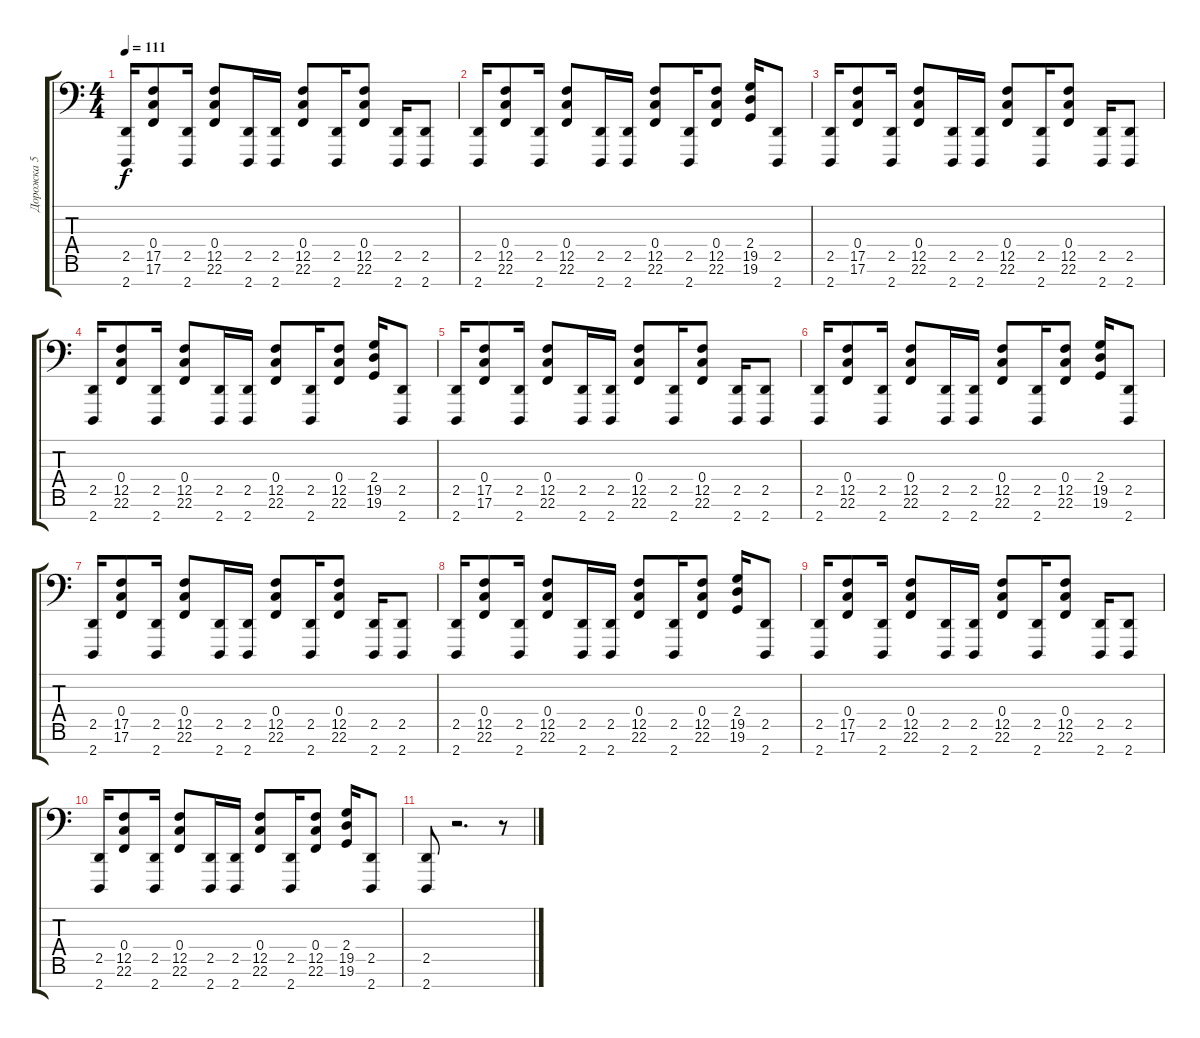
\track ("Дорожка 5" "Дорожка 5") {instrument lead8bassandlead}
\staff {score tabs}
\tuning (C5 D4 A3 F2 C2 G1 C1) {hide}
\ts (4 4)
\tempo 111
\clef f4
\ks c
(2.5 2.7).16{dy f} (0.4 17.5 17.6).8 (2.5 2.7).16 (0.4 12.5 22.6).8 (2.5 2.7).16 (2.5 2.7).16 (0.4 12.5 22.6).8 (2.5 2.7).16 (0.4 12.5 22.6).8 (2.5 2.7).16 (2.5 2.7).8 |
(2.5 2.7).16 (0.4 12.5 22.6).8 (2.5 2.7).16 (0.4 12.5 22.6).8 (2.5 2.7).16 (2.5 2.7).16 (0.4 12.5 22.6).8 (2.5 2.7).16 (0.4 12.5 22.6).8 (2.4 19.5 19.6).16 (2.5 2.7).8 |
(2.5 2.7).16 (0.4 17.5 17.6).8 (2.5 2.7).16 (0.4 12.5 22.6).8 (2.5 2.7).16 (2.5 2.7).16 (0.4 12.5 22.6).8 (2.5 2.7).16 (0.4 12.5 22.6).8 (2.5 2.7).16 (2.5 2.7).8 |
(2.5 2.7).16 (0.4 12.5 22.6).8 (2.5 2.7).16 (0.4 12.5 22.6).8 (2.5 2.7).16 (2.5 2.7).16 (0.4 12.5 22.6).8 (2.5 2.7).16 (0.4 12.5 22.6).8 (2.4 19.5 19.6).16 (2.5 2.7).8 |
(2.5 2.7).16 (0.4 17.5 17.6).8 (2.5 2.7).16 (0.4 12.5 22.6).8 (2.5 2.7).16 (2.5 2.7).16 (0.4 12.5 22.6).8 (2.5 2.7).16 (0.4 12.5 22.6).8 (2.5 2.7).16 (2.5 2.7).8 |
(2.5 2.7).16 (0.4 12.5 22.6).8 (2.5 2.7).16 (0.4 12.5 22.6).8 (2.5 2.7).16 (2.5 2.7).16 (0.4 12.5 22.6).8 (2.5 2.7).16 (0.4 12.5 22.6).8 (2.4 19.5 19.6).16 (2.5 2.7).8 |
(2.5 2.7).16 (0.4 17.5 17.6).8 (2.5 2.7).16 (0.4 12.5 22.6).8 (2.5 2.7).16 (2.5 2.7).16 (0.4 12.5 22.6).8 (2.5 2.7).16 (0.4 12.5 22.6).8 (2.5 2.7).16 (2.5 2.7).8 |
(2.5 2.7).16 (0.4 12.5 22.6).8 (2.5 2.7).16 (0.4 12.5 22.6).8 (2.5 2.7).16 (2.5 2.7).16 (0.4 12.5 22.6).8 (2.5 2.7).16 (0.4 12.5 22.6).8 (2.4 19.5 19.6).16 (2.5 2.7).8 |
(2.5 2.7).16 (0.4 17.5 17.6).8 (2.5 2.7).16 (0.4 12.5 22.6).8 (2.5 2.7).16 (2.5 2.7).16 (0.4 12.5 22.6).8 (2.5 2.7).16 (0.4 12.5 22.6).8 (2.5 2.7).16 (2.5 2.7).8 |
(2.5 2.7).16 (0.4 12.5 22.6).8 (2.5 2.7).16 (0.4 12.5 22.6).8 (2.5 2.7).16 (2.5 2.7).16 (0.4 12.5 22.6).8 (2.5 2.7).16 (0.4 12.5 22.6).8 (2.4 19.5 19.6).16 (2.5 2.7).8 |
(2.5 2.7).8 r.2{d} r.8
